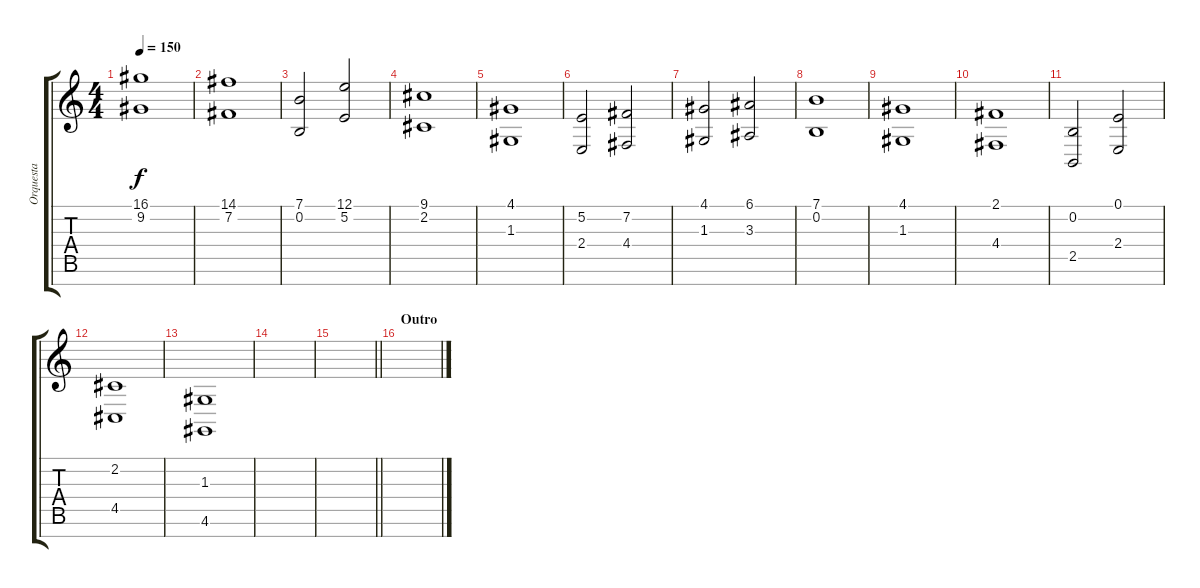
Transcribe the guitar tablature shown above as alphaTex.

\track ("Orquesta" "Orquesta") {instrument stringensemble1}
\staff {score tabs}
\tuning (E4 B3 G3 D3 A2 E2 B1) {hide}
\ts (4 4)
\tempo 150
\clef g2
\ks c
(16.1 9.2).1{dy f} |
(14.1 7.2).1 |
(7.1 0.2).2 (12.1 5.2).2 |
(9.1 2.2).1 |
(4.1 1.3).1 |
(5.2 2.4).2 (7.2 4.4).2 |
(4.1 1.3).2 (6.1 3.3).2 |
(7.1 0.2).1 |
(4.1 1.3).1 |
(2.1 4.4).1 |
(0.2 2.5).2 (0.1 2.4).2 |
(2.2 4.5).1 |
(1.3 4.6).1 |
|
\barLineRight lightlight
|
\section ("" "Outro")
